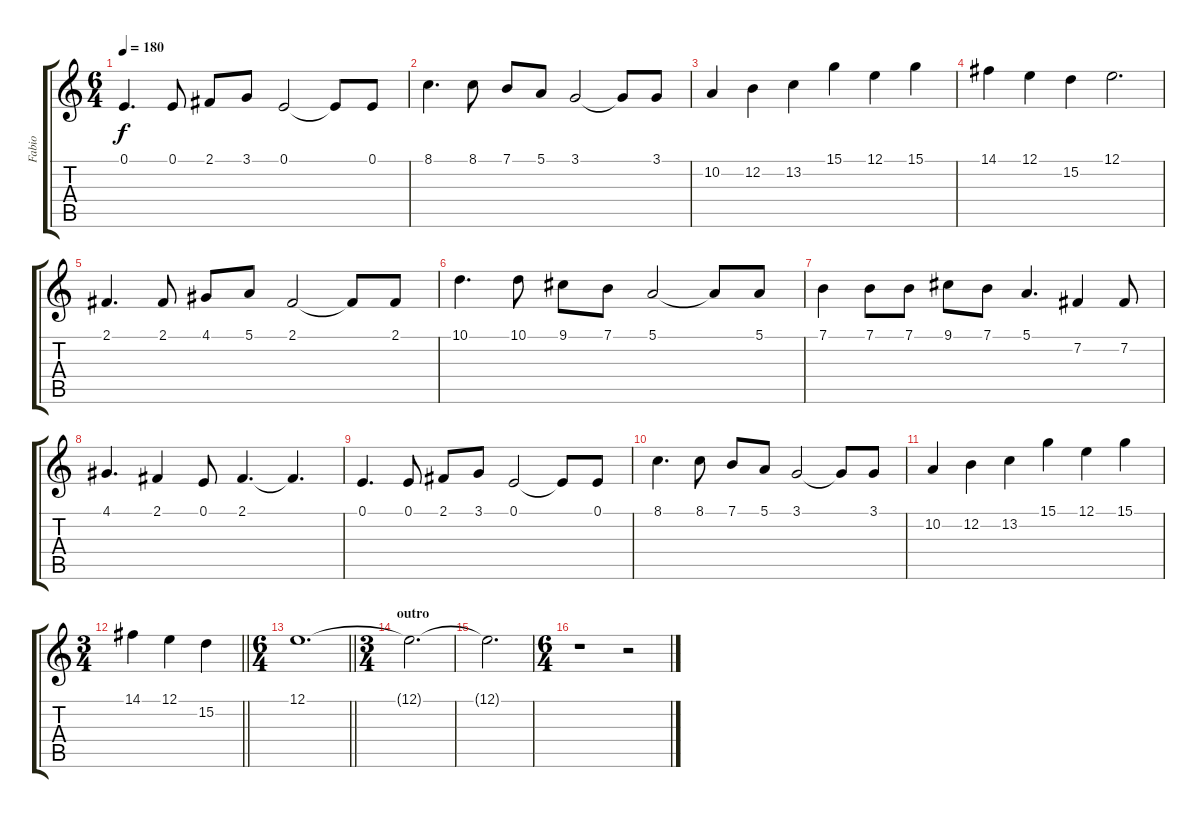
\track ("Fabio" "Fabio") {instrument frenchhorn}
\staff {score tabs}
\tuning (E4 B3 G3 D3 A2 E2) {hide}
\ts (6 4)
\tempo 180
\clef g2
\ks c
0.1.4{d dy f} 0.1.8 2.1.8 3.1.8 0.1.2 0.1{t}.8 0.1.8 |
8.1.4{d} 8.1.8 7.1.8 5.1.8 3.1.2 3.1{t}.8 3.1.8 |
10.2.4 12.2.4 13.2.4 15.1.4 12.1.4 15.1.4 |
14.1.4 12.1.4 15.2.4 12.1.2{d} |
2.1.4{d} 2.1.8 4.1.8 5.1.8 2.1.2 2.1{t}.8 2.1.8 |
10.1.4{d} 10.1.8 9.1.8 7.1.8 5.1.2 5.1{t}.8 5.1.8 |
7.1.4 7.1.8 7.1.8 9.1.8 7.1.8 5.1.4{d} 7.2.4 7.2.8 |
4.1.4{d} 2.1.4 0.1.8 2.1.4{d} 2.1{t}.4{d} |
0.1.4{d} 0.1.8 2.1.8 3.1.8 0.1.2 0.1{t}.8 0.1.8 |
8.1.4{d} 8.1.8 7.1.8 5.1.8 3.1.2 3.1{t}.8 3.1.8 |
10.2.4 12.2.4 13.2.4 15.1.4 12.1.4 15.1.4 |
\ts (3 4)
\barLineRight lightlight
14.1.4 12.1.4 15.2.4 |
\ts (6 4)
\barLineRight lightlight
12.1.1{d volume 0} |
\ts (3 4)
\section ("" "outro")
12.1{t}.2{d} |
12.1{t}.2{d} |
\ts (6 4)
r.1 r.2
